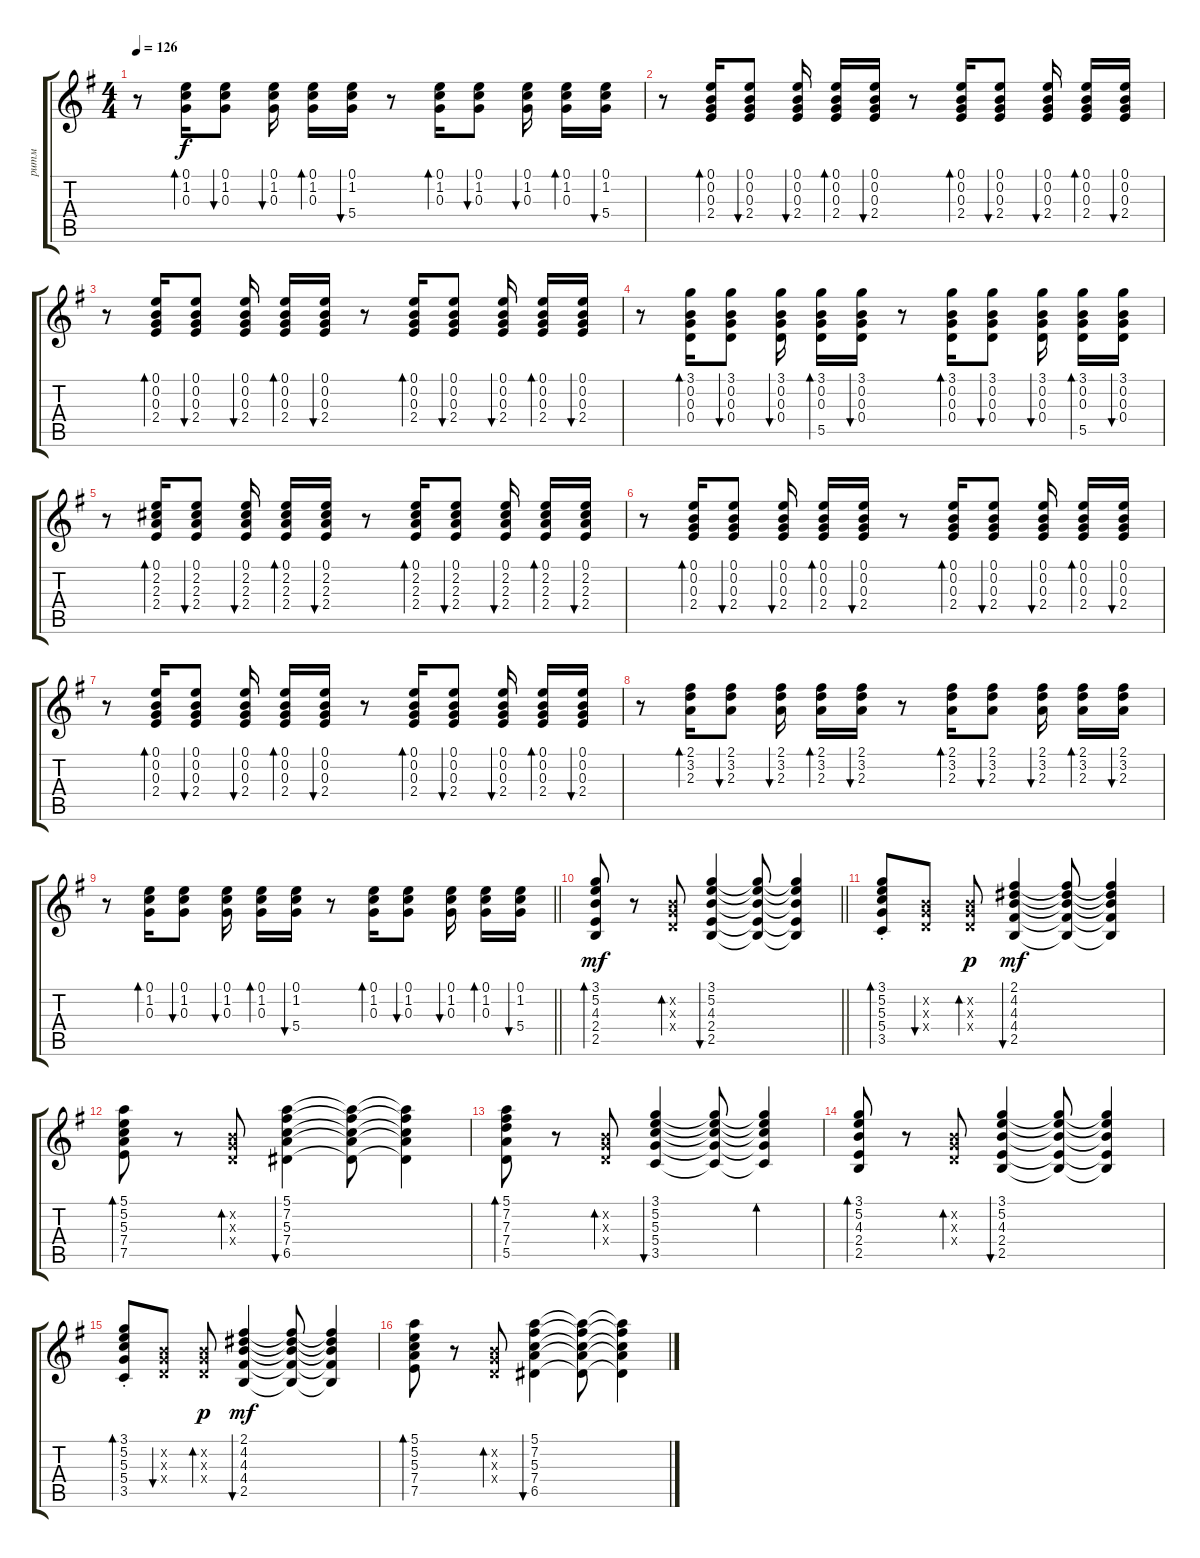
\track ("ритм" "ритм") {instrument acousticguitarsteel}
\staff {score tabs}
\tuning (E4 B3 G3 D3 A2 E2) {hide}
\ts (4 4)
\tempo 126
\clef g2
\ks eminor
r.8{dy f} (0.1 1.2 0.3).16{bd 60} (0.1 1.2 0.3).8{bu 60} (0.1 1.2 0.3).16{bu 60 beam split} (0.1 1.2 0.3).16{bd 60} (0.1 1.2 5.4).16{bu 60} r.8 (0.1 1.2 0.3).16{bd 60} (0.1 1.2 0.3).8{bu 60} (0.1 1.2 0.3).16{bu 60 beam split} (0.1 1.2 0.3).16{bd 60} (0.1 1.2 5.4).16{bu 60} |
r.8 (0.1 0.2 0.3 2.4).16{bd 60} (0.1 0.2 0.3 2.4).8{bu 60} (0.1 0.2 0.3 2.4).16{bu 60 beam split} (0.1 0.2 0.3 2.4).16{bd 60} (0.1 0.2 0.3 2.4).16{bu 60} r.8 (0.1 0.2 0.3 2.4).16{bd 60} (0.1 0.2 0.3 2.4).8{bu 60} (0.1 0.2 0.3 2.4).16{bu 60 beam split} (0.1 0.2 0.3 2.4).16{bd 60} (0.1 0.2 0.3 2.4).16{bu 60} |
r.8 (0.1 0.2 0.3 2.4).16{bd 60} (0.1 0.2 0.3 2.4).8{bu 60} (0.1 0.2 0.3 2.4).16{bu 60 beam split} (0.1 0.2 0.3 2.4).16{bd 60} (0.1 0.2 0.3 2.4).16{bu 60} r.8 (0.1 0.2 0.3 2.4).16{bd 60} (0.1 0.2 0.3 2.4).8{bu 60} (0.1 0.2 0.3 2.4).16{bu 60 beam split} (0.1 0.2 0.3 2.4).16{bd 60} (0.1 0.2 0.3 2.4).16{bu 60} |
r.8 (3.1 0.2 0.3 0.4).16{bd 60} (3.1 0.2 0.3 0.4).8{bu 60} (3.1 0.2 0.3 0.4).16{bu 60 beam split} (3.1 0.2 0.3 5.5).16{bd 60} (3.1 0.2 0.3 0.4).16{bu 60} r.8 (3.1 0.2 0.3 0.4).16{bd 60} (3.1 0.2 0.3 0.4).8{bu 60} (3.1 0.2 0.3 0.4).16{bu 60 beam split} (3.1 0.2 0.3 5.5).16{bd 60} (3.1 0.2 0.3 0.4).16{bu 60} |
r.8 (0.1 2.2 2.3 2.4).16{bd 60} (0.1 2.2 2.3 2.4).8{bu 60} (0.1 2.2 2.3 2.4).16{bu 60 beam split} (0.1 2.2 2.3 2.4).16{bd 60} (0.1 2.2 2.3 2.4).16{bu 60} r.8 (0.1 2.2 2.3 2.4).16{bd 60} (0.1 2.2 2.3 2.4).8{bu 60} (0.1 2.2 2.3 2.4).16{bu 60 beam split} (0.1 2.2 2.3 2.4).16{bd 60} (0.1 2.2 2.3 2.4).16{bu 60} |
r.8 (0.1 0.2 0.3 2.4).16{bd 60} (0.1 0.2 0.3 2.4).8{bu 60} (0.1 0.2 0.3 2.4).16{bu 60 beam split} (0.1 0.2 0.3 2.4).16{bd 60} (0.1 0.2 0.3 2.4).16{bu 60} r.8 (0.1 0.2 0.3 2.4).16{bd 60} (0.1 0.2 0.3 2.4).8{bu 60} (0.1 0.2 0.3 2.4).16{bu 60 beam split} (0.1 0.2 0.3 2.4).16{bd 60} (0.1 0.2 0.3 2.4).16{bu 60} |
r.8 (0.1 0.2 0.3 2.4).16{bd 60} (0.1 0.2 0.3 2.4).8{bu 60} (0.1 0.2 0.3 2.4).16{bu 60 beam split} (0.1 0.2 0.3 2.4).16{bd 60} (0.1 0.2 0.3 2.4).16{bu 60} r.8 (0.1 0.2 0.3 2.4).16{bd 60} (0.1 0.2 0.3 2.4).8{bu 60} (0.1 0.2 0.3 2.4).16{bu 60 beam split} (0.1 0.2 0.3 2.4).16{bd 60} (0.1 0.2 0.3 2.4).16{bu 60} |
r.8 (2.1 3.2 2.3).16{bd 60} (2.1 3.2 2.3).8{bu 60} (2.1 3.2 2.3).16{bu 60 beam split} (2.1 3.2 2.3).16{bd 60} (2.1 3.2 2.3).16{bu 60} r.8 (2.1 3.2 2.3).16{bd 60} (2.1 3.2 2.3).8{bu 60} (2.1 3.2 2.3).16{bu 60 beam split} (2.1 3.2 2.3).16{bd 60} (2.1 3.2 2.3).16{bu 60} |
\barLineRight lightlight
r.8 (0.1 1.2 0.3).16{bd 60} (0.1 1.2 0.3).8{bu 60} (0.1 1.2 0.3).16{bu 60 beam split} (0.1 1.2 0.3).16{bd 60} (0.1 1.2 5.4).16{bu 60} r.8 (0.1 1.2 0.3).16{bd 60} (0.1 1.2 0.3).8{bu 60} (0.1 1.2 0.3).16{bu 60 beam split} (0.1 1.2 0.3).16{bd 60} (0.1 1.2 5.4).16{bu 60} |
\section ("" "")
\barLineRight lightlight
(3.1 5.2 4.3 2.4 2.5).8{bd 30 dy mf} r.8 (0.2{x} 0.3{x} 0.4{x}).8{bd 30} (3.1 5.2 4.3 2.4 2.5).4{bu 30} (3.1{t} 5.2{t} 4.3{t} 2.4{t} 2.5{t}).8 (3.1{t} 5.2{t} 4.3{t} 2.4{t} 2.5{t}).4 |
\section ("" "")
(3.1{st} 5.2{st} 5.3{st} 5.4{st} 3.5{st}).8{bd 30} (0.2{x} 0.3{x} 0.4{x}).8{bu 30} (0.2{x} 0.3{x} 0.4{x}).8{bd 30 dy p} (2.1 4.2 4.3 4.4 2.5).4{bu 30 dy mf} (2.1{t} 4.2{t} 4.3{t} 4.4{t} 2.5{t}).8 (2.1{t} 4.2{t} 4.3{t} 4.4{t} 2.5{t}).4 |
(5.1 5.2 5.3 7.4 7.5).8{bd 30} r.8 (0.2{x} 0.3{x} 0.4{x}).8{bd 30} (5.1 7.2 5.3 7.4 6.5).4{bu 30} (5.1{t} 7.2{t} 5.3{t} 7.4{t} 6.5{t}).8 (5.1{t} 7.2{t} 5.3{t} 7.4{t} 6.5{t}).4 |
(5.1 7.2 7.3 7.4 5.5).8{bd 30} r.8 (0.2{x} 0.3{x} 0.4{x}).8{bd 30} (3.1 5.2 5.3 5.4 3.5).4{bu 30} (3.1{t} 5.2{t} 5.3{t} 5.4{t} 3.5{t}).8 (3.1{t} 5.2{t} 5.3{t} 5.4{t} 3.5{t}).4{bd 60} |
(3.1 5.2 4.3 2.4 2.5).8{bd 30} r.8 (0.2{x} 0.3{x} 0.4{x}).8{bd 30} (3.1 5.2 4.3 2.4 2.5).4{bu 30} (3.1{t} 5.2{t} 4.3{t} 2.4{t} 2.5{t}).8 (3.1{t} 5.2{t} 4.3{t} 2.4{t} 2.5{t}).4 |
(3.1{st} 5.2{st} 5.3{st} 5.4{st} 3.5{st}).8{bd 30} (0.2{x} 0.3{x} 0.4{x}).8{bu 30} (0.2{x} 0.3{x} 0.4{x}).8{bd 30 dy p} (2.1 4.2 4.3 4.4 2.5).4{bu 30 dy mf} (2.1{t} 4.2{t} 4.3{t} 4.4{t} 2.5{t}).8 (2.1{t} 4.2{t} 4.3{t} 4.4{t} 2.5{t}).4 |
(5.1 5.2 5.3 7.4 7.5).8{bd 30} r.8 (0.2{x} 0.3{x} 0.4{x}).8{bd 30} (5.1 7.2 5.3 7.4 6.5).4{bu 30} (5.1{t} 7.2{t} 5.3{t} 7.4{t} 6.5{t}).8 (5.1{t} 7.2{t} 5.3{t} 7.4{t} 6.5{t}).4
